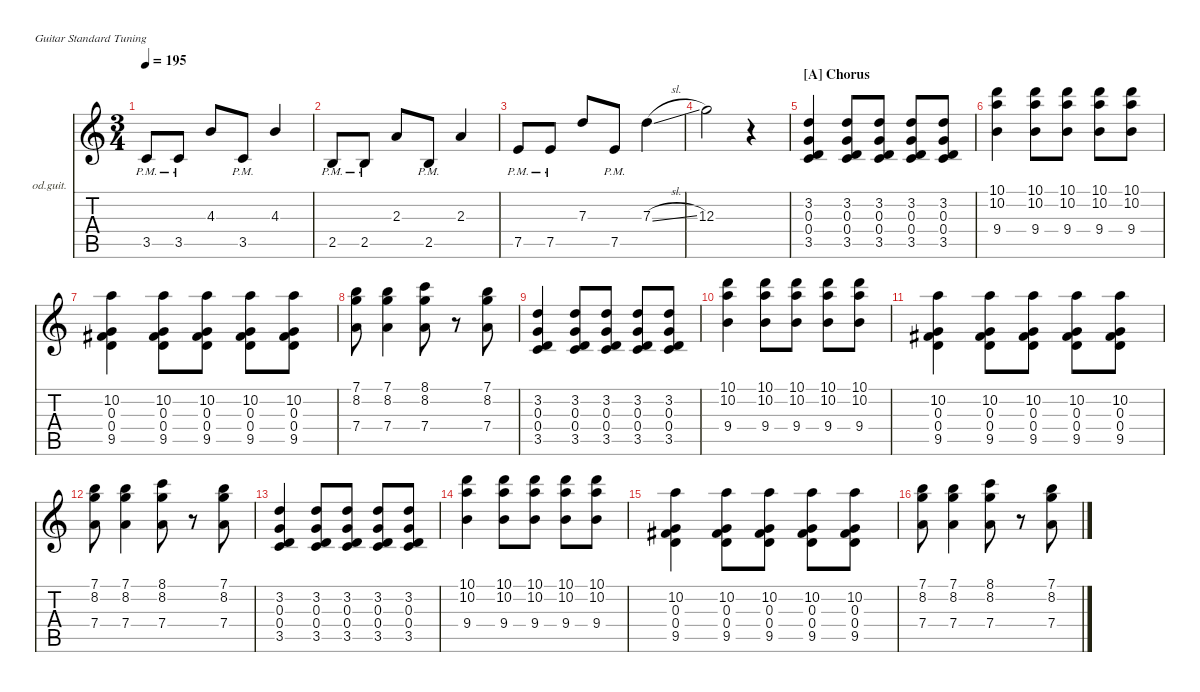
\hideDynamics
\bracketExtendMode nobrackets
\firstSystemTrackNameOrientation horizontal
\track ("Backing Guitar" "od.guit.") {instrument overdrivenguitar}
\staff {score tabs}
\tuning (E4 B3 G3 D3 A2 E2)
\ts (3 4)
\tempo 195
\clef g2
\ks aminor
3.5{pm}.8{dy mf beam Up} 3.5{pm}.8{beam Up} 4.3.8{beam Up} 3.5{pm}.8{beam Up} 4.3.4{beam Up} |
2.5{pm}.8{beam Up} 2.5{pm}.8{beam Up} 2.3.8{beam Up} 2.5{pm}.8{beam Up} 2.3.4{beam Up} |
7.5{pm}.8{beam Up} 7.5{pm}.8{beam Up} 7.3.8{beam Up} 7.5{pm}.8{beam Up} 7.3{sl}.4{beam Down} |
12.3.2{beam Down} r.4{beam Down} |
\section ("A" "Chorus")
(3.5 3.2 0.4 0.3).4{beam Up} (3.2 3.5 0.4 0.3).8{beam Up} (3.2 3.5 0.4 0.3).8{beam Up} (3.2 3.5 0.4 0.3).8{beam Up} (3.2 3.5 0.4 0.3).8{beam Up} |
(10.1 10.2 9.4).4{beam Down} (10.1 10.2 9.4).8{beam Down} (10.1 10.2 9.4).8{beam Down} (10.1 10.2 9.4).8{beam Down} (10.1 10.2 9.4).8{beam Down} |
(9.5{acc #} 10.2 0.3 0.4).4{beam Down} (9.5{acc #} 10.2 0.3 0.4).8{beam Down} (9.5{acc #} 10.2 0.3 0.4).8{beam Down} (9.5{acc #} 10.2 0.3 0.4).8{beam Down} (9.5{acc #} 10.2 0.3 0.4).8{beam Down} |
(7.4 8.2 7.1).8{beam Down} (7.1 8.2 7.4).4{beam Down} (8.1 8.2 7.4).8{beam Down} r.8{beam Down} (7.1 8.2 7.4).8{beam Down} |
(3.5 3.2 0.4 0.3).4{beam Up} (3.2 3.5 0.4 0.3).8{beam Up} (3.2 3.5 0.4 0.3).8{beam Up} (3.2 3.5 0.4 0.3).8{beam Up} (3.2 3.5 0.4 0.3).8{beam Up} |
(10.1 10.2 9.4).4{beam Down} (10.1 10.2 9.4).8{beam Down} (10.1 10.2 9.4).8{beam Down} (10.1 10.2 9.4).8{beam Down} (10.1 10.2 9.4).8{beam Down} |
(9.5{acc #} 10.2 0.3 0.4).4{beam Down} (9.5{acc #} 10.2 0.3 0.4).8{beam Down} (9.5{acc #} 10.2 0.3 0.4).8{beam Down} (9.5{acc #} 10.2 0.3 0.4).8{beam Down} (9.5{acc #} 10.2 0.3 0.4).8{beam Down} |
(7.4 8.2 7.1).8{beam Down} (7.1 8.2 7.4).4{beam Down} (8.1 8.2 7.4).8{beam Down} r.8{beam Down} (7.1 8.2 7.4).8{beam Down} |
(3.5 3.2 0.4 0.3).4{beam Up} (3.2 3.5 0.4 0.3).8{beam Up} (3.2 3.5 0.4 0.3).8{beam Up} (3.2 3.5 0.4 0.3).8{beam Up} (3.2 3.5 0.4 0.3).8{beam Up} |
(10.1 10.2 9.4).4{beam Down} (10.1 10.2 9.4).8{beam Down} (10.1 10.2 9.4).8{beam Down} (10.1 10.2 9.4).8{beam Down} (10.1 10.2 9.4).8{beam Down} |
(9.5{acc #} 10.2 0.3 0.4).4{beam Down} (9.5{acc #} 10.2 0.3 0.4).8{beam Down} (9.5{acc #} 10.2 0.3 0.4).8{beam Down} (9.5{acc #} 10.2 0.3 0.4).8{beam Down} (9.5{acc #} 10.2 0.3 0.4).8{beam Down} |
(7.4 8.2 7.1).8{beam Down} (7.1 8.2 7.4).4{beam Down} (8.1 8.2 7.4).8{beam Down} r.8{beam Down} (7.1 8.2 7.4).8{beam Down}
